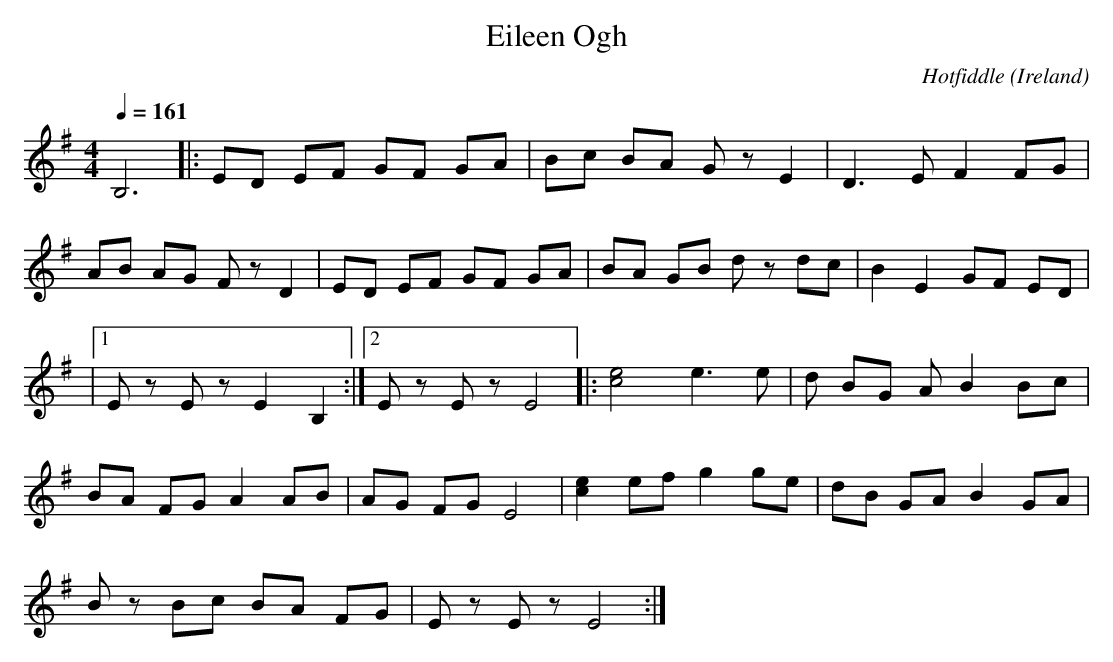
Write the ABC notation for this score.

X:1
T:Eileen Ogh
C:Hotfiddle
O:Ireland
M:4/4
L:1/8
Q:1/4=161
K:G
V:1
B,6  |:ED EF GF GA |Bc BA Gz E2 |D3 EF2 FG |
AB AG Fz D2 |ED EF GF GA |BA GB dz dc |B2 E2 GF ED |
|1 Ez Ez E2 B,2 :|2 Ez Ez E4 || |:[e4c4]e3 e|d BG AB2 Bc |
BA FG A2 AB |AG FG E4 |[e2c2]ef g2 ge |dB GA B2 GA |
Bz Bc BA FG |Ez Ez E4 :|
